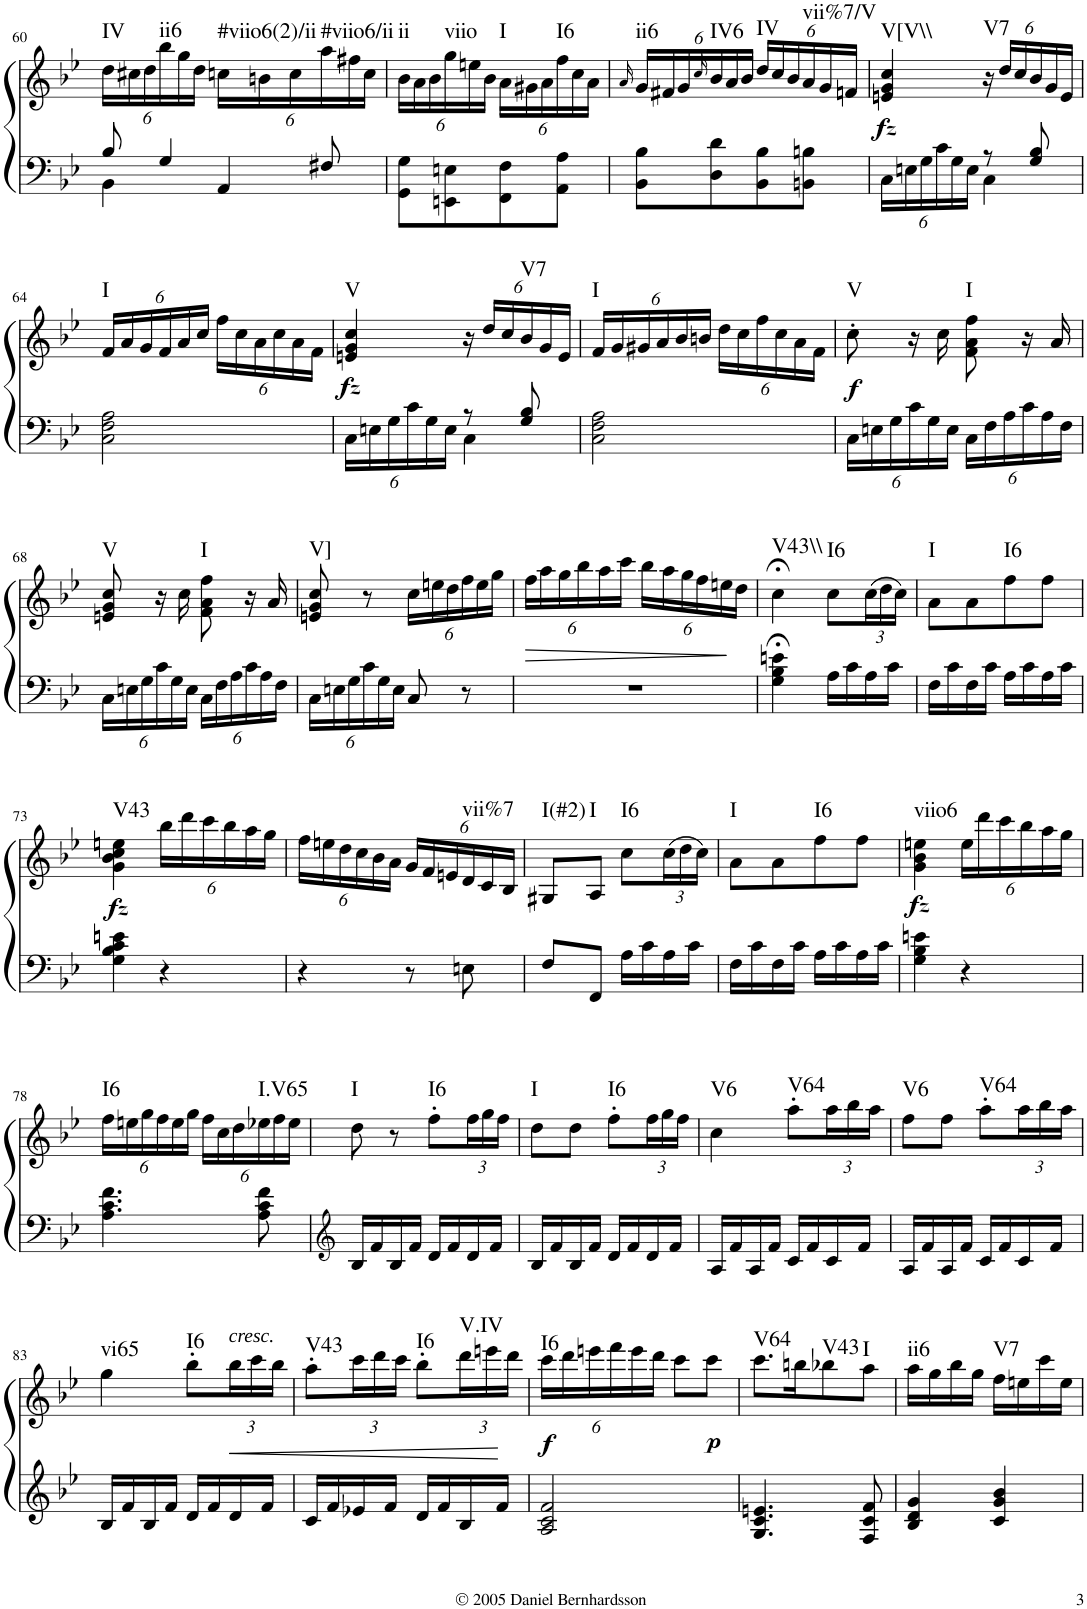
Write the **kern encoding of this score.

**kern	**kern	**dynam	**harte
*part1	*part1	*part1	*part1
*staff2	*staff1	*staff1/2	*
*I"Piano	*	*	*
*I'Pno.	*	*	*
!!LO:PB:g=z
*clefF4	*clefG2	*	*
*k[b-e-]	*k[b-e-]	*	*
*B-:	*B-:	*	*
*M2/4	*M2/4	*	*
=60	=60	=60	=60
*^	*	*	*
*	*	*Xbrackettup	*	*
!	!	!	!	!LO:H:kt=IV
8B-/	4BB-\	24dd\LL	.	N
.	.	24cc#X\	.	.
.	.	24dd\	.	.
!	!	!	!	!LO:H:kt=ii6
4G/	.	24bb-\	.	N
.	.	24gg\	.	.
.	.	24dd\JJ	.	.
!	!	!	!	!LO:H:kt=#viio6(2)/ii
.	4AA/	24ccn\LL	.	N
.	.	24bn\	.	.
.	.	24cc\	.	.
!	!	!	!	!LO:H:kt=#viio6/ii
8F#X/	.	24aa\	.	N
.	.	24ff#X\	.	.
.	.	24cc\JJ	.	.
*v	*v	*	*	*
=61	=61	=61	=61
!	!	!	!LO:H:kt=ii
8GG\ 8G\L	24b-\LL	.	N
.	24a\	.	.
.	24b-\	.	.
!	!	!	!LO:H:kt=viio
8EEn\ 8En\	24gg\	.	N
.	24een\	.	.
.	24b-\JJ	.	.
!	!	!	!LO:H:kt=I
8FF\ 8F\	24a\LL	.	N
.	24g#X\	.	.
.	24a\	.	.
!	!	!	!LO:H:kt=I6
8AA\ 8A\J	24ff\	.	N
.	24cc\	.	.
.	24a\JJ	.	.
=62	=62	=62	=62
.	16qa/	.	.
!	!	!	!LO:H:kt=ii6
8BB-\ 8B-\L	24g/LL	.	N
.	24f#X/	.	.
.	24g/	.	.
.	16qcc/	.	.
!	!	!	!LO:H:kt=IV6
8D\ 8d\	24b-/	.	N
.	24a/	.	.
.	24b-/JJ	.	.
!	!	!	!LO:H:kt=IV
8BB-\ 8B-\	24dd/LL	.	N
.	24cc/	.	.
.	24b-/	.	.
!	!	!	!LO:H:kt=vii%7/V
8BBn\ 8Bn\J	24a/	.	N
.	24g/	.	.
.	24fn/JJ	.	.
=63	=63	=63	=63
*Xbrackettup	*	*	*
*^	*	*	*
!	!	!	!LO:DY:b	!LO:H:kt=V[V\\
24C\LL	4ryy	4en/ 4g/ 4cc/	fz	N
24En\	.	.	.	.
24G\	.	.	.	.
24c\	.	.	.	.
24G\	.	.	.	.
24E\JJ	.	.	.	.
!	!	!	!	!LO:H:kt=V7
8r	4C\	24r	.	N
.	.	24dd/LL	.	.
.	.	24cc/	.	.
8G/ 8B-/	.	24b-/	.	.
.	.	24g/	.	.
.	.	24e/JJ	.	.
*v	*v	*	*	*
!!LO:LB:g=z
=64	=64	=64	=64
!	!	!	!LO:H:kt=I
2C\ 2F\ 2A\	24f/LL	.	N
.	24a/	.	.
.	24g/	.	.
.	24f/	.	.
.	24a/	.	.
.	24cc/JJ	.	.
.	24ff\LL	.	.
.	24cc\	.	.
.	24a\	.	.
.	24cc\	.	.
.	24a\	.	.
.	24f\JJ	.	.
=65	=65	=65	=65
*^	*	*	*
!	!	!	!LO:DY:b	!LO:H:kt=V
24C\LL	4ryy	4en/ 4g/ 4cc/	fz	N
24En\	.	.	.	.
24G\	.	.	.	.
24c\	.	.	.	.
24G\	.	.	.	.
24E\JJ	.	.	.	.
8r	4C\	24r	.	.
.	.	24dd/LL	.	.
.	.	24cc/	.	.
!	!	!	!	!LO:H:kt=V7
8G/ 8B-/	.	24b-/	.	N
.	.	24g/	.	.
.	.	24e/JJ	.	.
*v	*v	*	*	*
=66	=66	=66	=66
!	!	!	!LO:H:kt=I
2C\ 2F\ 2A\	24f/LL	.	N
.	24g/	.	.
.	24g#X/	.	.
.	24a/	.	.
.	24b-/	.	.
.	24bn/JJ	.	.
.	24dd\LL	.	.
.	24cc\	.	.
.	24ff\	.	.
.	24cc\	.	.
.	24a\	.	.
.	24f\JJ	.	.
=67	=67	=67	=67
!	!	!LO:DY:b	!LO:H:kt=V
24C\LL	8cc'\	f	N
24En\	.	.	.
24G\	.	.	.
24c\	16r	.	.
24G\	.	.	.
.	16cc\	.	.
24E\JJ	.	.	.
!	!	!	!LO:H:kt=I
24C\LL	8f\ 8a\ 8ff\	.	N
24F\	.	.	.
24A\	.	.	.
24c\	16r	.	.
24A\	.	.	.
.	16a/	.	.
24F\JJ	.	.	.
!!LO:LB:g=z
=68	=68	=68	=68
!	!	!	!LO:H:kt=V
24C\LL	8en/ 8g/ 8cc/	.	N
24En\	.	.	.
24G\	.	.	.
24c\	16r	.	.
24G\	.	.	.
.	16cc\	.	.
24E\JJ	.	.	.
!	!	!	!LO:H:kt=I
24C\LL	8f\ 8a\ 8ff\	.	N
24F\	.	.	.
24A\	.	.	.
24c\	16r	.	.
24A\	.	.	.
.	16a/	.	.
24F\JJ	.	.	.
=69	=69	=69	=69
!	!	!	!LO:H:kt=V]
24C\LL	8en/ 8g/ 8cc/	.	N
24En\	.	.	.
24G\	.	.	.
24c\	8r	.	.
24G\	.	.	.
24E\JJ	.	.	.
8C/	24cc\LL	.	.
.	24een\	.	.
.	24dd\	.	.
8r	24ff\	.	.
.	24ee\	.	.
.	24gg\JJ	.	.
=70	=70	=70	=70
!	!	!LO:HP:b	!
2r	24ff\LL	>	.
.	24aa\	.	.
.	24gg\	.	.
.	24bb-\	.	.
.	24aa\	.	.
.	24ccc\JJ	.	.
.	24bb-\LL	.	.
.	24aa\	.	.
.	24gg\	.	.
.	24ff\	.	.
.	24een\	.	.
.	24dd\JJ	]	.
=71	=71	=71	=71
!	!	!	!LO:H:kt=V43\\
4G\;< 4B-\;< 4en\;<	4cc;<\	.	N
!	!	!	!LO:H:kt=I6
16A\LL	8cc\L	.	N
16c\	.	.	.
16A\	(24cc\L	.	.
.	24dd\	.	.
16c\JJ	.	.	.
.	24cc\JJ)	.	.
=72	=72	=72	=72
!	!	!	!LO:H:kt=I
16F\LL	8a\L	.	N
16c\	.	.	.
16F\	8a\	.	.
16c\JJ	.	.	.
!	!	!	!LO:H:kt=I6
16A\LL	8ff\	.	N
16c\	.	.	.
16A\	8ff\J	.	.
16c\JJ	.	.	.
!!LO:LB:g=z
=73	=73	=73	=73
!	!	!LO:DY:b	!LO:H:kt=V43
4G\ 4B-\ 4c\ 4en\	4g\ 4b-\ 4cc\ 4een\	fz	N
4r	24bb-\LL	.	.
.	24ddd\	.	.
.	24ccc\	.	.
.	24bb-\	.	.
.	24aa\	.	.
.	24gg\JJ	.	.
=74	=74	=74	=74
4r	24ff\LL	.	.
.	24een\	.	.
.	24dd\	.	.
.	24cc\	.	.
.	24b-\	.	.
.	24a\JJ	.	.
8r	24g/LL	.	.
.	24f/	.	.
.	24en/	.	.
!	!	!	!LO:H:kt=vii%7
8En\	24d/	.	N
.	24c/	.	.
.	24B-/JJ	.	.
=75	=75	=75	=75
!	!	!	!LO:H:kt=I(#2)
8F/L	8G#X/L	.	N
!	!	!	!LO:H:kt=I
8FF/J	8A/J	.	N
!	!	!	!LO:H:kt=I6
16A\LL	8cc\L	.	N
16c\	.	.	.
16A\	(24cc\L	.	.
.	24dd\	.	.
16c\JJ	.	.	.
.	24cc\JJ)	.	.
=76	=76	=76	=76
!	!	!	!LO:H:kt=I
16F\LL	8a\L	.	N
16c\	.	.	.
16F\	8a\	.	.
16c\JJ	.	.	.
!	!	!	!LO:H:kt=I6
16A\LL	8ff\	.	N
16c\	.	.	.
16A\	8ff\J	.	.
16c\JJ	.	.	.
=77	=77	=77	=77
!	!	!LO:DY:b	!LO:H:kt=viio6
4G\ 4B-\ 4en\	4g\ 4b-\ 4een\	fz	N
4r	24ee\LL	.	.
.	24ddd\	.	.
.	24ccc\	.	.
.	24bb-\	.	.
.	24aa\	.	.
.	24gg\JJ	.	.
!!LO:LB:g=z
=78	=78	=78	=78
!	!	!	!LO:H:kt=I6
4.A\ 4.c\ 4.f\	24ff\LL	.	N
.	24een\	.	.
.	24gg\	.	.
.	24ff\	.	.
.	24ee\	.	.
.	24gg\JJ	.	.
.	24ff\LL	.	.
.	24cc\	.	.
.	24dd\	.	.
!	!	!	!LO:H:kt=I.V65
8A\ 8c\ 8f\	24ee-X\	.	N
.	24ff\	.	.
.	24ee-\JJ	.	.
=79	=79	=79	=79
*clefG2	*	*	*
!	!	!	!LO:H:kt=I
16B-/LL	8dd\	.	N
16f/	.	.	.
16B-/	8r	.	.
16f/JJ	.	.	.
!	!	!	!LO:H:kt=I6
16d/LL	8ff'\L	.	N
16f/	.	.	.
16d/	24ff\L	.	.
.	24gg\	.	.
16f/JJ	.	.	.
.	24ff\JJ	.	.
=80	=80	=80	=80
!	!	!	!LO:H:kt=I
16B-/LL	8dd\L	.	N
16f/	.	.	.
16B-/	8dd\J	.	.
16f/JJ	.	.	.
!	!	!	!LO:H:kt=I6
16d/LL	8ff'\L	.	N
16f/	.	.	.
16d/	24ff\L	.	.
.	24gg\	.	.
16f/JJ	.	.	.
.	24ff\JJ	.	.
=81	=81	=81	=81
!	!	!	!LO:H:kt=V6
16A/LL	4cc\	.	N
16f/	.	.	.
16A/	.	.	.
16f/JJ	.	.	.
!	!	!	!LO:H:kt=V64
16c/LL	8aa'\L	.	N
16f/	.	.	.
16c/	24aa\L	.	.
.	24bb-\	.	.
16f/JJ	.	.	.
.	24aa\JJ	.	.
=82	=82	=82	=82
!	!	!	!LO:H:kt=V6
16A/LL	8ff\L	.	N
16f/	.	.	.
16A/	8ff\J	.	.
16f/JJ	.	.	.
!	!	!	!LO:H:kt=V64
16c/LL	8aa'\L	.	N
16f/	.	.	.
16c/	24aa\L	.	.
.	24bb-\	.	.
16f/JJ	.	.	.
.	24aa\JJ	.	.
!!LO:LB:g=z
=83	=83	=83	=83
!	!	!	!LO:H:kt=vi65
16B-/LL	4gg\	.	N
16f/	.	.	.
16B-/	.	.	.
16f/JJ	.	.	.
!	!	!	!LO:H:kt=I6
16d/LL	8bb-'\L	.	N
16f/	.	.	.
!	!LO:TX:a:i:t=cresc.	!	!
!	!	!LO:HP:b	!
16d/	24bb-\L	<	.
.	24ccc\	.	.
16f/JJ	.	.	.
.	24bb-\JJ	.	.
=84	=84	=84	=84
!	!	!	!LO:H:kt=V43
16c/LL	8aa'\L	.	N
16f/	.	.	.
16e-X/	24ccc\L	.	.
.	24ddd\	.	.
16f/JJ	.	.	.
.	24ccc\JJ	.	.
!	!	!	!LO:H:kt=I6
16d/LL	8bb-'\L	.	N
16f/	.	.	.
!	!	!	!LO:H:kt=V.IV
16B-/	24ddd\L	.	N
.	24eeen\	.	.
16f/JJ	.	.	.
.	24ddd\JJ	[	.
=85	=85	=85	=85
!	!	!LO:DY:b	!LO:H:kt=I6
2A/ 2c/ 2f/	24ccc\LL	f	N
.	24ddd\	.	.
.	24eeen\	.	.
.	24fff\	.	.
.	24eee\	.	.
.	24ddd\JJ	.	.
.	8ccc\L	.	.
!	!	!LO:DY:b	!
.	8ccc\J	p	.
=86	=86	=86	=86
!	!	!	!LO:H:kt=V64
4.G/ 4.c/ 4.en/	8.ccc\L	.	N
.	16bbn\K	.	.
!	!	!	!LO:H:kt=V43
.	8bb-X\	.	N
!	!	!	!LO:H:kt=I
8F/ 8c/ 8f/	8aa\J	.	N
=87	=87	=87	=87
!	!	!	!LO:H:kt=ii6
4B-/ 4d/ 4g/	16aa\LL	.	N
.	16gg\	.	.
.	16bb-\	.	.
.	16gg\JJ	.	.
!	!	!	!LO:H:kt=V7
4c/ 4g/ 4b-/	16ff\LL	.	N
.	16een\	.	.
.	16ccc\	.	.
.	16ee\JJ	.	.
=	=	=	=
*-	*-	*-	*-
